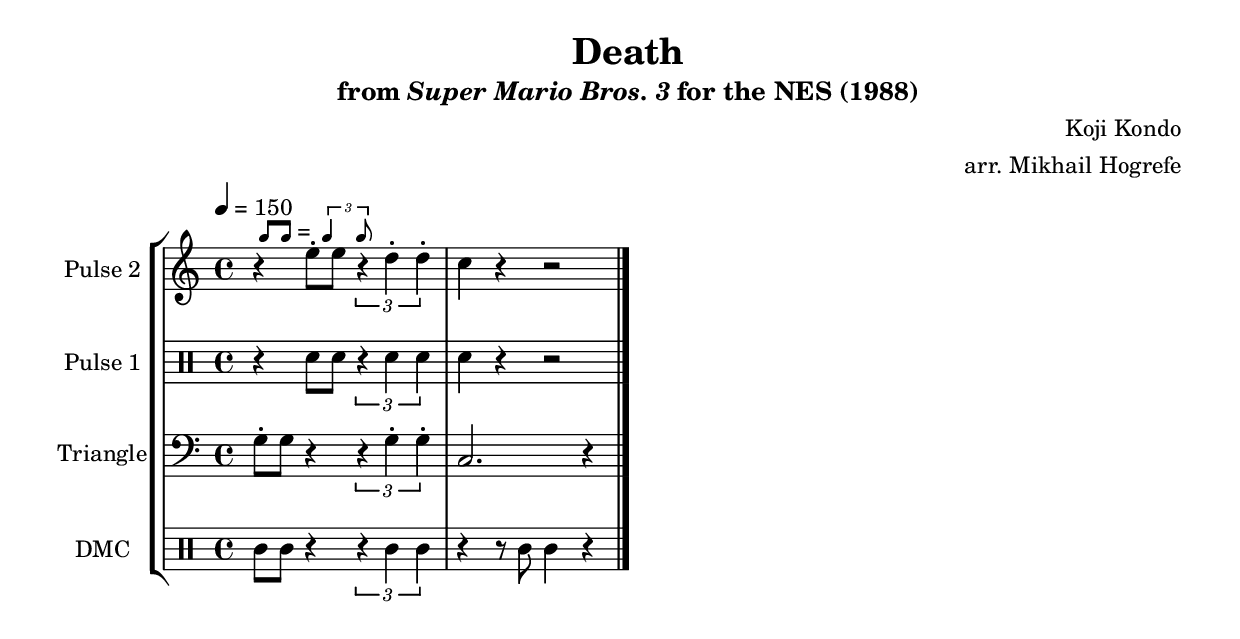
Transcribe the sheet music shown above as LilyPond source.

\version "2.22.0"

\paper {
  left-margin = 0.5\in
}

smaller = {
    \set fontSize = #-3
    \override Stem #'length-fraction = #0.56
    \override Beam #'thickness = #0.2688
    \override Beam #'length-fraction = #0.56
}

swing = \markup {
  \score {
    \new Staff \with { \remove "Time_signature_engraver" \remove "Clef_engraver" \remove "Staff_symbol_engraver"  }
    {
      \smaller
      b'8^[ b']
    }
    \layout { ragged-right = ##t  indent = 0\cm }
  }
  =
  \score {
    \new Staff \with { \remove "Time_signature_engraver" \remove "Clef_engraver" \remove "Staff_symbol_engraver"  }
    {
      \smaller
      \times 2/3 {\stemUp b'4 b'8}
    }
    \layout { ragged-right = ##t  indent = 0\cm }
  }
}

\book {
    \header {
        title = "Death"
        subtitle = \markup { "from" {\italic "Super Mario Bros. 3"} "for the NES (1988)" }
        composer = "Koji Kondo"
        arranger = "arr. Mikhail Hogrefe"
    }

    \score {
        {
            \new StaffGroup <<
                \new Staff \relative c'' {
                    \set Staff.instrumentName = "Pulse 2"
                    \set Staff.shortInstrumentName = "P.2"
\tempo 4 = 150
r4^\swing e8-. e \tuplet 3/2 { r4 d-. d-. } |
c4 r r2 |
\bar "|."
                }

                \new DrumStaff {
                    \drummode {
                        \set Staff.instrumentName="Pulse 1"
                        \set Staff.shortInstrumentName="P.1"
r4 sn8 sn \tuplet 3/2 { r4 sn sn } |
sn4 r r2 |
                    }
                }

                \new Staff \relative c' {
                    \set Staff.instrumentName = "Triangle"
                    \set Staff.shortInstrumentName = "T."
\clef bass
g8-. g r4 \tuplet 3/2 { r4 g-. g-. } |
c,2. r4 |
                }

                \new DrumStaff {
                    \drummode {
                        \set Staff.instrumentName="DMC"
                        \set Staff.shortInstrumentName="DMC"
wbh8 wbh r4 \tuplet 3/2 { r4 wbh wbh } |
r4 r8 timh timl4 r |
                    }
                }
            >>
        }
        \layout {
            \context {
                \Staff
                \RemoveEmptyStaves
            }
            \context {
                \DrumStaff
                \RemoveEmptyStaves
            }
        }
    }
}
